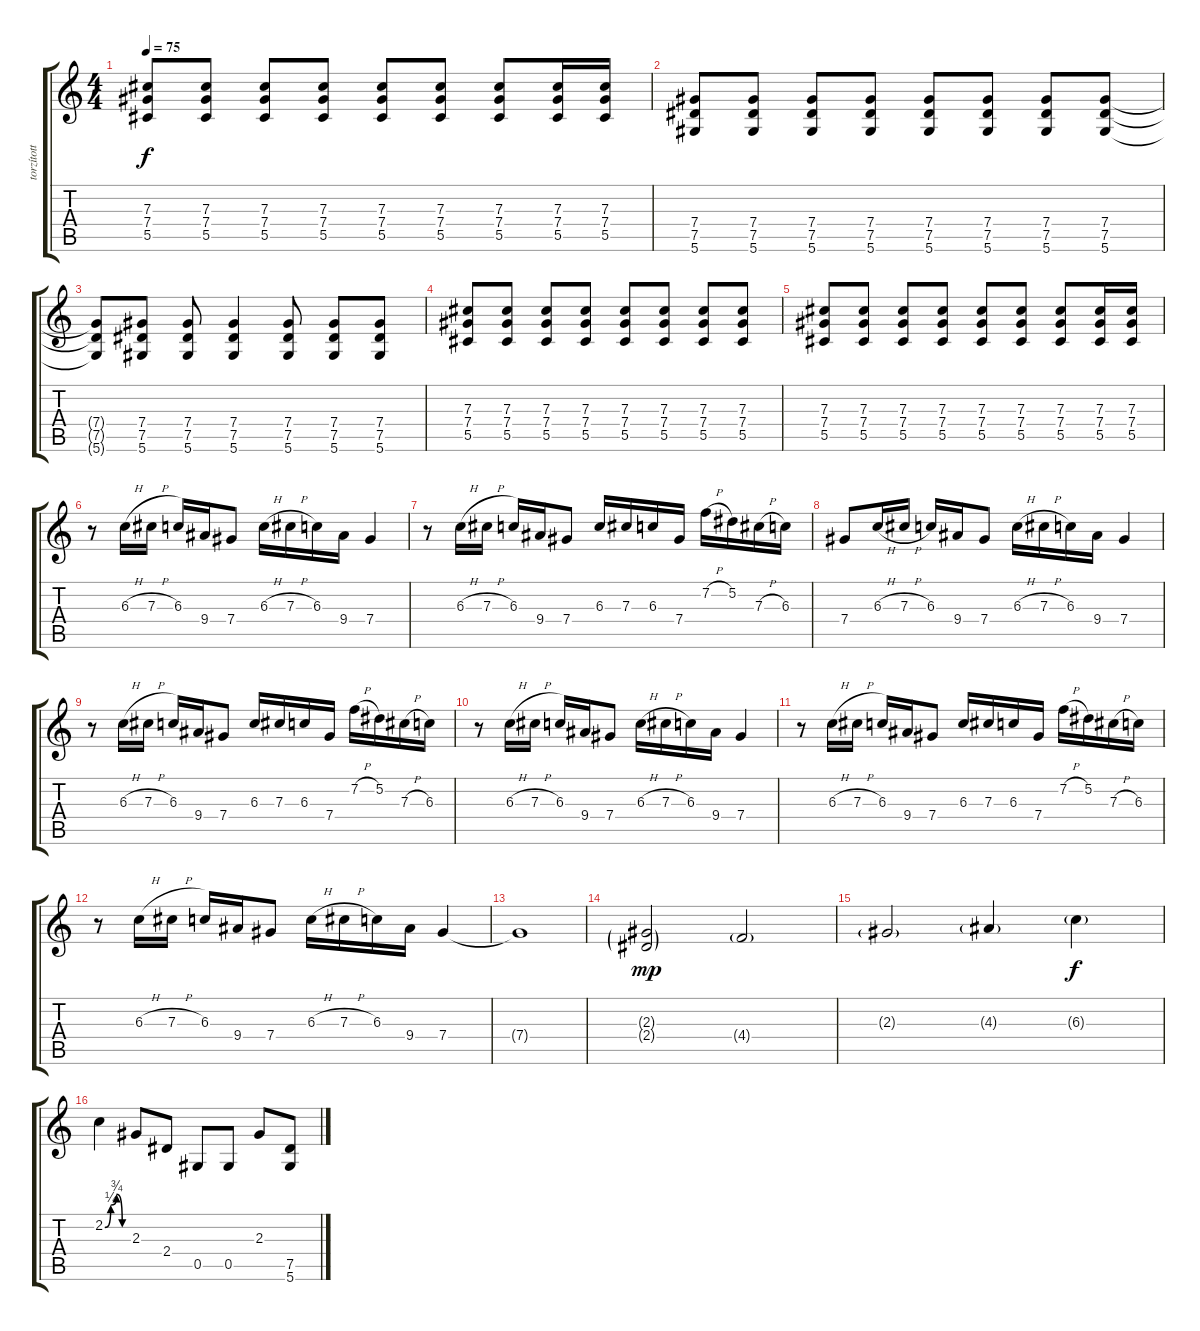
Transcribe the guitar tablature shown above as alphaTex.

\track ("torzított" "torzított") {instrument distortionguitar}
\staff {score tabs}
\tuning (Eb4 Bb3 Gb3 Db3 Ab2 Eb2) {hide}
\ts (4 4)
\tempo 75
\clef g2
\ks c
(7.3 7.4 5.5).8{dy f} (7.3 7.4 5.5).8 (7.3 7.4 5.5).8 (7.3 7.4 5.5).8 (7.3 7.4 5.5).8 (7.3 7.4 5.5).8 (7.3 7.4 5.5).8 (7.3 7.4 5.5).16 (7.3 7.4 5.5).16 |
(7.4 7.5 5.6).8 (7.4 7.5 5.6).8 (7.4 7.5 5.6).8 (7.4 7.5 5.6).8 (7.4 7.5 5.6).8 (7.4 7.5 5.6).8 (7.4 7.5 5.6).8 (7.4 7.5 5.6).8 |
(7.4{t} 7.5{t} 5.6{t}).8 (7.4 7.5 5.6).8 (7.4 7.5 5.6).8 (7.4 7.5 5.6).4 (7.4 7.5 5.6).8 (7.4 7.5 5.6).8 (7.4 7.5 5.6).8 |
(7.3 7.4 5.5).8 (7.3 7.4 5.5).8 (7.3 7.4 5.5).8 (7.3 7.4 5.5).8 (7.3 7.4 5.5).8 (7.3 7.4 5.5).8 (7.3 7.4 5.5).8 (7.3 7.4 5.5).8 |
(7.3 7.4 5.5).8 (7.3 7.4 5.5).8 (7.3 7.4 5.5).8 (7.3 7.4 5.5).8 (7.3 7.4 5.5).8 (7.3 7.4 5.5).8 (7.3 7.4 5.5).8 (7.3 7.4 5.5).16 (7.3 7.4 5.5).16 |
r.8 6.3{h}.16 7.3{h}.16 6.3.16 9.4.16 7.4.8 6.3{h}.16 7.3{h}.16 6.3.16 9.4.16 7.4.4 |
r.8 6.3{h}.16 7.3{h}.16 6.3.16 9.4.16 7.4.8 6.3.16 7.3.16 6.3.16 7.4.16 7.2{h}.16 5.2.16 7.3{h}.16 6.3.16 |
7.4.8 6.3{h}.16 7.3{h}.16 6.3.16 9.4.16 7.4.8 6.3{h}.16 7.3{h}.16 6.3.16 9.4.16 7.4.4 |
r.8 6.3{h}.16 7.3{h}.16 6.3.16 9.4.16 7.4.8 6.3.16 7.3.16 6.3.16 7.4.16 7.2{h}.16 5.2.16 7.3{h}.16 6.3.16 |
r.8 6.3{h}.16 7.3{h}.16 6.3.16 9.4.16 7.4.8 6.3{h}.16 7.3{h}.16 6.3.16 9.4.16 7.4.4 |
r.8 6.3{h}.16 7.3{h}.16 6.3.16 9.4.16 7.4.8 6.3.16 7.3.16 6.3.16 7.4.16 7.2{h}.16 5.2.16 7.3{h}.16 6.3.16 |
r.8 6.3{h}.16 7.3{h}.16 6.3.16 9.4.16 7.4.8 6.3{h}.16 7.3{h}.16 6.3.16 9.4.16 7.4.4 |
7.4{t}.1 |
(2.3{g} 2.4{g}).2{dy mp} 4.4{g}.2 |
2.3{g}.2 4.3{g}.4 6.3{g}.4{dy f} |
2.2{be (custom 0 0 15 1 30 3 45 0 60 0)}.4 2.3.8 2.4.8 0.5.8 0.5.8 2.3.8 (7.5 5.6).8
